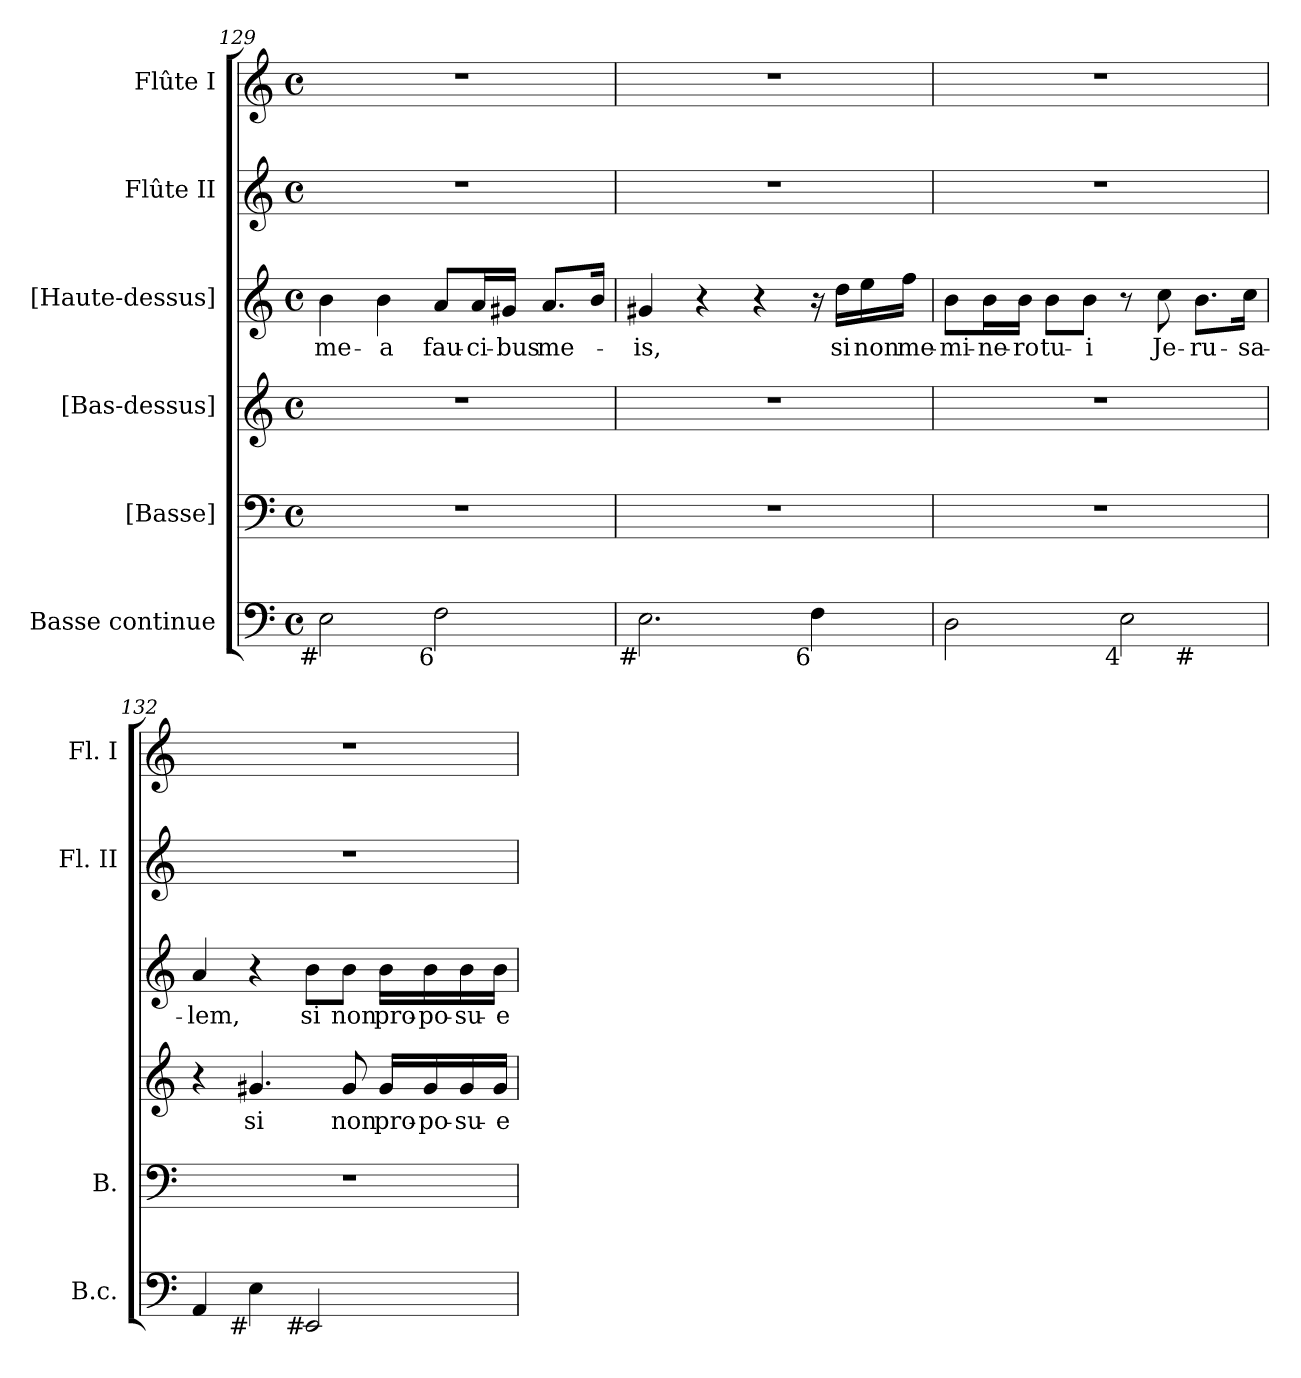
**kern	**kern	**kern	**text	**kern	**text	**kern	**kern
*part6	*part5	*part4	*part4	*part3	*part3	*part2	*part1
*staff6	*staff5	*staff4	*staff4	*staff3	*staff3	*staff2	*staff1
*I"Basse continue	*I"[Basse]	*I"[Bas-dessus]	*	*I"[Haute-dessus]	*	*I"Flûte II	*I"Flûte I
*I'B.c.	*I'B.	*	*	*	*	*I'Fl. II	*I'Fl. I
*clefF4	*clefF4	*clefG2	*	*clefG2	*	*clefG2	*clefG2
*k[]	*k[]	*k[]	*	*k[]	*	*k[]	*k[]
*a:	*a:	*a:	*	*a:	*	*a:	*a:
*M4/4	*M4/4	*M4/4	*	*M4/4	*	*M4/4	*M4/4
*met(c)	*met(c)	*met(c)	*	*met(c)	*	*met(c)	*met(c)
=129	=129	=129	=129	=129	=129	=129	=129
!LO:TX:b:rj:t=#	!	!	!	!	!	!	!
!	!	!	!	!	!LO:LY:b:color=#000000	!	!
2Ei\	1r	1r	.	4bi\	me-	1r	1r
!	!	!	!	!	!LO:LY:b:color=#000000	!	!
.	.	.	.	4bi\	-a	.	.
!LO:TX:b:rj:t=6	!	!	!	!	!	!	!
!	!	!	!	!	!LO:LY:b:color=#000000	!	!
2Fi\	.	.	.	8ai/L	fau-	.	.
!	!	!	!	!	!LO:LY:b:color=#000000	!	!
.	.	.	.	16ai/L	-ci-	.	.
!	!	!	!	!	!LO:LY:b:color=#000000	!	!
.	.	.	.	16g#Xi/JJ	-bus	.	.
!	!	!	!	!	!LO:LY:b:color=#000000	!	!
.	.	.	.	8.ai/L	me-	.	.
.	.	.	.	16bi/Jk	.	.	.
!!LO:PB:g=z
=130	=130	=130	=130	=130	=130	=130	=130
!LO:TX:b:rj:t=#	!	!	!	!	!	!	!
!	!	!	!	!	!LO:LY:b:color=#000000	!	!
2.Ei\	1r	1r	.	4g#Xi/	-is,	1r	1r
.	.	.	.	4r	.	.	.
.	.	.	.	4r	.	.	.
!LO:TX:b:rj:t=6	!	!	!	!	!	!	!
4Fi\	.	.	.	16r	.	.	.
!	!	!	!	!	!LO:LY:b:color=#000000	!	!
.	.	.	.	16ddi\LL	si	.	.
!	!	!	!	!	!LO:LY:b:color=#000000	!	!
.	.	.	.	16eei\	non	.	.
!	!	!	!	!	!LO:LY:b:color=#000000	!	!
.	.	.	.	16ffi\JJ	me-	.	.
=131	=131	=131	=131	=131	=131	=131	=131
!LO:TX:b:rj:t=6	!	!	!	!	!	!	!
!LO:TX:t=5	!	!	!	!	!	!	!
!	!	!	!	!	!LO:LY:b:color=#000000	!	!
*^	*	*	*	*	*	*	*
2Di\	2.ryy	1r	1r	.	8bi\L	-mi-	1r	1r
!	!	!	!	!	!	!LO:LY:b:color=#000000	!	!
.	.	.	.	.	16bi\L	-ne-	.	.
!	!	!	!	!	!	!LO:LY:b:color=#000000	!	!
.	.	.	.	.	16bi\JJ	-ro	.	.
!	!	!	!	!	!	!LO:LY:b:color=#000000	!	!
.	.	.	.	.	8bi\L	tu-	.	.
!	!	!	!	!	!	!LO:LY:b:color=#000000	!	!
.	.	.	.	.	8bi\J	-i	.	.
!LO:TX:b:rj:t=4	!	!	!	!	!	!	!	!
2Ei\	.	.	.	.	8r	.	.	.
!	!	!	!	!	!	!LO:LY:b:color=#000000	!	!
.	.	.	.	.	8cci\	Je-	.	.
!	!LO:TX:b:rj:t=#	!	!	!	!	!	!	!
!	!	!	!	!	!	!LO:LY:b:color=#000000	!	!
.	4ryy	.	.	.	8.bi\L	-ru-	.	.
!	!	!	!	!	!	!LO:LY:b:color=#000000	!	!
.	.	.	.	.	16cci\Jk	-sa-	.	.
*v	*v	*	*	*	*	*	*	*
=132	=132	=132	=132	=132	=132	=132	=132
*^	*	*	*	*	*	*	*
!	!	!	!	!	!	!LO:LY:b:color=#000000	!	!
*v	*v	*	*	*	*	*	*	*
4AAi/	1r	4r	.	4ai/	-lem,	1r	1r
!LO:TX:b:rj:t=#	!	!	!	!	!	!	!
!	!	!	!LO:LY:b:color=#000000	!	!	!	!
4Ei\	.	4.g#Xi/	si	4r	.	.	.
!LO:TX:b:rj:t=#	!	!	!	!	!	!	!
!	!	!	!	!	!LO:LY:b:color=#000000	!	!
2EEi/	.	.	.	8bi\L	si	.	.
!	!	!	!LO:LY:b:color=#000000	!	!	!	!
!	!	!	!	!	!LO:LY:b:color=#000000	!	!
.	.	8g#i/	non	8bi\J	non	.	.
!	!	!	!LO:LY:b:color=#000000	!	!	!	!
!	!	!	!	!	!LO:LY:b:color=#000000	!	!
.	.	16g#i/LL	pro-	16bi\LL	pro-	.	.
!	!	!	!LO:LY:b:color=#000000	!	!	!	!
!	!	!	!	!	!LO:LY:b:color=#000000	!	!
.	.	16g#i/	-po-	16bi\	-po-	.	.
!	!	!	!LO:LY:b:color=#000000	!	!	!	!
!	!	!	!	!	!LO:LY:b:color=#000000	!	!
.	.	16g#i/	-su-	16bi\	-su-	.	.
!	!	!	!LO:LY:b:color=#000000	!	!	!	!
!	!	!	!	!	!LO:LY:b:color=#000000	!	!
.	.	16g#i/JJ	-e-	16bi\JJ	-e-	.	.
=	=	=	=	=	=	=	=
*-	*-	*-	*-	*-	*-	*-	*-
